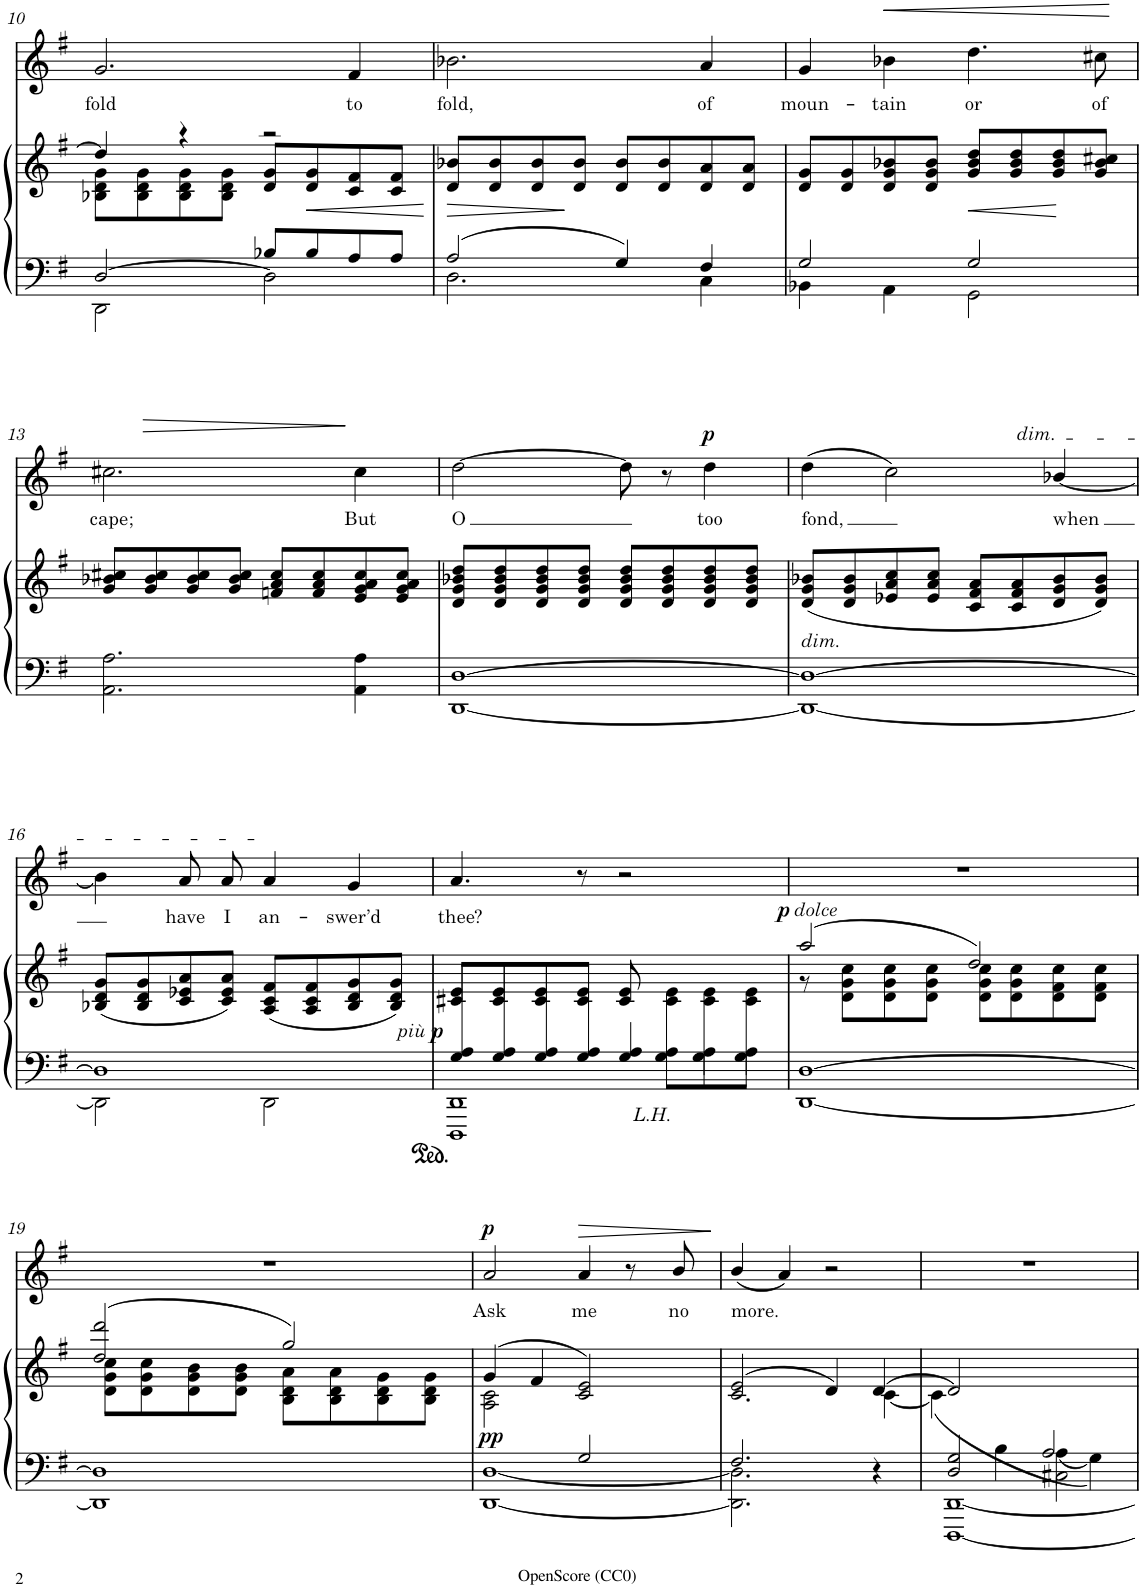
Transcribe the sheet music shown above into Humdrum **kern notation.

**kern	**kern	**dynam	**kern	**text	**dynam
*part2	*part2	*part2	*part1	*part1	*part1
*staff3	*staff2	*staff2/3	*staff1	*staff1	*staff1
*I"Piano	*	*	*I"Voice	*	*
*I'Pno	*	*	*	*	*
!!LO:PB:g=z
*clefF4	*clefG2	*	*clefG2	*	*
*k[f#]	*k[f#]	*	*k[f#]	*	*
*M4/4	*M4/4	*	*M4/4	*	*
*met(c)	*met(c)	*	*met(c)	*	*
=10	=10	=10	=10	=10	=10
*^	*^	*	*	*	*
!	!	!	!	!	!	!LO:LY:b	!
[2D/	2DD\	4dd/]	8B-X\ 8d\ 8g\L	.	2.g/	fold	.
.	.	.	8B-\ 8d\ 8g\	.	.	.	.
.	.	4r	8B-\ 8d\ 8g\	.	.	.	.
.	.	.	8B-\ 8d\ 8g\J	.	.	.	.
8B-X/L	2D\]	2r	8d/ 8g/L	.	.	.	.
!	!	!	!	!LO:HP:b	!	!	!
8B-/	.	.	8d/ 8g/	<	.	.	.
!	!	!	!	!	!	!LO:LY:b	!
8A/	.	.	8c/ 8f#/	.	4f#/	to	.
8A/J	.	.	8c/ 8f#/J	.	.	.	.
=11	=11	=11	=11	=11	=11	=11	=11
!	!	!	!	!LO:HP:b	!	!LO:LY:b	!
*	*	*v	*v	*	*	*	*
2A/	2.D\	8d/ 8b-X/L	>	2.b-X\	fold,	.
.	.	8d/ 8b-/	.	.	.	.
.	.	8d/ 8b-/	.	.	.	.
.	.	8d/ 8b-/J	[	.	.	.
4G/	.	8d/ 8b-/L	.	.	.	.
.	.	8d/ 8b-/	.	.	.	.
!	!	!	!	!	!LO:LY:b	!
4F#/	4C\	8d/ 8a/	.	4a/	of	.
.	.	8d/ 8a/J	.	.	.	.
=12	=12	=12	=12	=12	=12	=12
!	!	!	!	!	!LO:LY:b	!
2G/	4BB-X\	8d/ 8g/L	.	4g/	moun-	.
.	.	8d/ 8g/	.	.	.	.
!	!	!	!	!	!LO:LY:b	!LO:HP:b
.	4AA\	8d/ 8g/ 8b-X/	.	4b-X\	-tain	<
.	.	8d/ 8g/ 8b-/J	.	.	.	.
!	!	!	!	!	!LO:LY:b	!
2G/	2GG\	8g/ 8b-/ 8dd/L	.	4.dd\	or	.
.	.	8g/ 8b-/ 8dd/	.	.	.	.
.	.	8g/ 8b-/ 8dd/	]	.	.	.
!	!	!	!	!	!LO:LY:b	!
.	.	8g/ 8b-/ 8cc#X/J	.	8cc#X\	of	.
*v	*v	*	*	*	*	*
.	.	.	.	.	[
!!LO:LB:g=z
=13	=13	=13	=13	=13	=13
!	!	!	!	!LO:LY:b	!LO:HP:b
2.AA\ 2.A\	8g/ 8b-X/ 8cc#X/L	.	2.cc#X\	cape;	>
.	8g/ 8b-/ 8cc#/	.	.	.	.
.	8g/ 8b-/ 8cc#/	.	.	.	.
.	8g/ 8b-/ 8cc#/J	.	.	.	.
.	8fn/ 8a/ 8cc#/L	.	.	.	.
.	8f/ 8a/ 8cc#/	.	.	.	.
!	!	!	!	!LO:LY:b	!
4AA\ 4A\	8e/ 8g/ 8a/ 8cc#/	.	4cc#\	But	]
.	8e/ 8g/ 8a/ 8cc#/J	.	.	.	.
=14	=14	=14	=14	=14	=14
!	!	!	!	!LO:LY:b	!
[1DD [1D	8d/ 8g/ 8b-X/ 8dd/L	.	[2dd\	O	.
.	8d/ 8g/ 8b-/ 8dd/	.	.	.	.
.	8d/ 8g/ 8b-/ 8dd/	.	.	.	.
.	8d/ 8g/ 8b-/ 8dd/J	.	.	.	.
.	8d/ 8g/ 8b-/ 8dd/L	.	8dd\]	.	.
.	8d/ 8g/ 8b-/ 8dd/	.	8r	.	.
!	!	!	!	!LO:LY:b	!LO:DY:a
.	8d/ 8g/ 8b-/ 8dd/	.	4dd\	too	p
.	8d/ 8g/ 8b-/ 8dd/J	.	.	.	.
=15	=15	=15	=15	=15	=15
!	!LO:TX:b:i:t=dim.	!	!	!	!
!	!	!	!	!LO:LY:b	!
1DD_ 1D_	(8d/ 8g/ 8b-X/L	.	(4dd\	fond,	.
.	8d/ 8g/ 8b-/	.	.	.	.
.	8e-X/ 8a/ 8cc/	.	2cc\)	.	.
.	8e-/ 8a/ 8cc/J	.	.	.	.
.	8c/ 8f#/ 8a/L	.	.	.	.
.	8c/ 8f#/ 8a/	.	.	.	.
!	!	!	!LO:TX:a:i:t=dim.	!	!
!	!	!	!	!LO:LY:b	!
.	8d/ 8g/ 8b-/	.	[<4b-X/	when	.
.	8d/ 8g/ 8b-/J)	.	.	.	.
!!LO:LB:g=z
=16	=16	=16	=16	=16	=16
*^	*	*	*	*	*
1D]	2DD\]	(8B-X/ 8d/ 8g/L	.	4b-\]	.	.
.	.	8B-/ 8d/ 8g/	.	.	.	.
!	!	!	!	!	!LO:LY:b	!
.	.	8c/ 8e-X/ 8a/	.	8a/L	have	.
!	!	!	!	!	!LO:LY:b	!
.	.	8c/ 8e-/ 8a/J)	.	8a/J	I	.
!	!	!	!	!	!LO:LY:b	!
.	2DD\	(8A/ 8c/ 8f#/L	.	4a/	an-	.
.	.	8A/ 8c/ 8f#/	.	.	.	.
!	!	!	!	!	!LO:LY:b	!
.	.	8B-/ 8d/ 8g/	.	4g/	-swer’d	.
.	.	8B-/ 8d/ 8g/J)	.	.	.	.
=17	=17	=17	=17	=17	=17	=17
!	!	!	!LO:DY:b	!	!LO:LY:b	!
!	!	!	!LO:DY:n=1:b	!	!	!
8G/ 8A/L	1DDD 1DD	8c#X/ 8e/L	other-dynamics p	4.a/	thee?	.
8G/ 8A/	.	8c#/ 8e/	.	.	.	.
8G/ 8A/	.	8c#/ 8e/	.	.	.	.
8G/ 8A/J	.	8c#/ 8e/J	.	8r	.	.
!LO:TX:b:i:t=L.H.	!	!	!	!	!	!
8G/ 8A/	.	8c#/ 8e/	.	2r	.	.
8G\ 8A\L	.	8c#\ 8e\L	.	.	.	.
8G\ 8A\	.	8c#\ 8e\	.	.	.	.
8G\ 8A\J	.	8c#\ 8e\J	.	.	.	.
*v	*v	*	*	*	*	*
=18	=18	=18	=18	=18	=18
*	*^	*	*	*	*
!	!	!	!LO:DY:a	!	!	!
!	!	!	!LO:DY:n=1:a	!	!	!
[1DD [1D	(2aa/	8r	p other-dynamics	1r	.	.
.	.	8d\ 8g\ 8cc\L	.	.	.	.
.	.	8d\ 8g\ 8cc\	.	.	.	.
.	.	8d\ 8g\ 8cc\J	.	.	.	.
.	2dd/)	8d\ 8g\ 8cc\L	.	.	.	.
.	.	8d\ 8g\ 8cc\	.	.	.	.
.	.	8d\ 8f#\ 8cc\	.	.	.	.
.	.	8d\ 8f#\ 8cc\J	.	.	.	.
!!LO:LB:g=z
=19	=19	=19	=19	=19	=19	=19
1DD] 1D]	(2dd/ 2ddd/	8d\ 8g\ 8cc\L	.	1r	.	.
.	.	8d\ 8g\ 8cc\	.	.	.	.
.	.	8d\ 8g\ 8b\	.	.	.	.
.	.	8d\ 8g\ 8b\J	.	.	.	.
.	2gg/)	8B\ 8d\ 8a\L	.	.	.	.
.	.	8B\ 8d\ 8a\	.	.	.	.
.	.	8B\ 8d\ 8g\	.	.	.	.
.	.	8B\ 8d\ 8g\J	.	.	.	.
=20	=20	=20	=20	=20	=20	=20
*^	*	*^	*	*	*	*
!	!	!	!	!	!LO:DY:b	!	!LO:LY:b	!LO:DY:a
2ryy	[<1DD [<1D	(4g/	2A\ 2c\	2ryy	pp	2a/	Ask	p
.	.	4f#/	.	.	.	.	.	.
!	!	!	!	!	!	!	!LO:LY:b	!LO:HP:b
2G/	.	2c/ 2e/)	2ryy	2ryy	.	4a/	me	>
.	.	.	.	.	.	8r	.	.
!	!	!	!	!	!	!	!LO:LY:b	!
.	.	.	.	.	.	8b/	no	.
*v	*v	*	*	*	*	*	*	*
*	*v	*v	*v	*	*	*	*
.	.	.	.	.	]
=21	=21	=21	=21	=21	=21
*^	*^	*	*	*	*
!	!	!	!	!	!	!LO:LY:b	!
2.F#/	2.DD\] 2.D\]	(2e/	2.c/	.	(<4b/	more.	.
.	.	.	.	.	4a/)	.	.
.	.	4d/)	.	.	2r	.	.
4r	4ryy	[4d/	[4c\	.	.	.	.
=22	=22	=22	=22	=22	=22	=22	=22
*^	*^	*	*	*	*	*	*
2ryy	4ryy	2D/ 2G/	[1DDD [1DD	2d/]	(4c\]	.	1r	.	.
.	4B\	.	.	.	2ryy	.	.	.	.
2A/	4A\	2C#X\	.	2ryy	.	.	.	.	.
.	4G\)	.	.	.	4ryy	.	.	.	.
*v	*v	*v	*v	*	*	*	*	*	*
*	*v	*v	*	*	*	*
=	=	=	=	=	=
*-	*-	*-	*-	*-	*-
